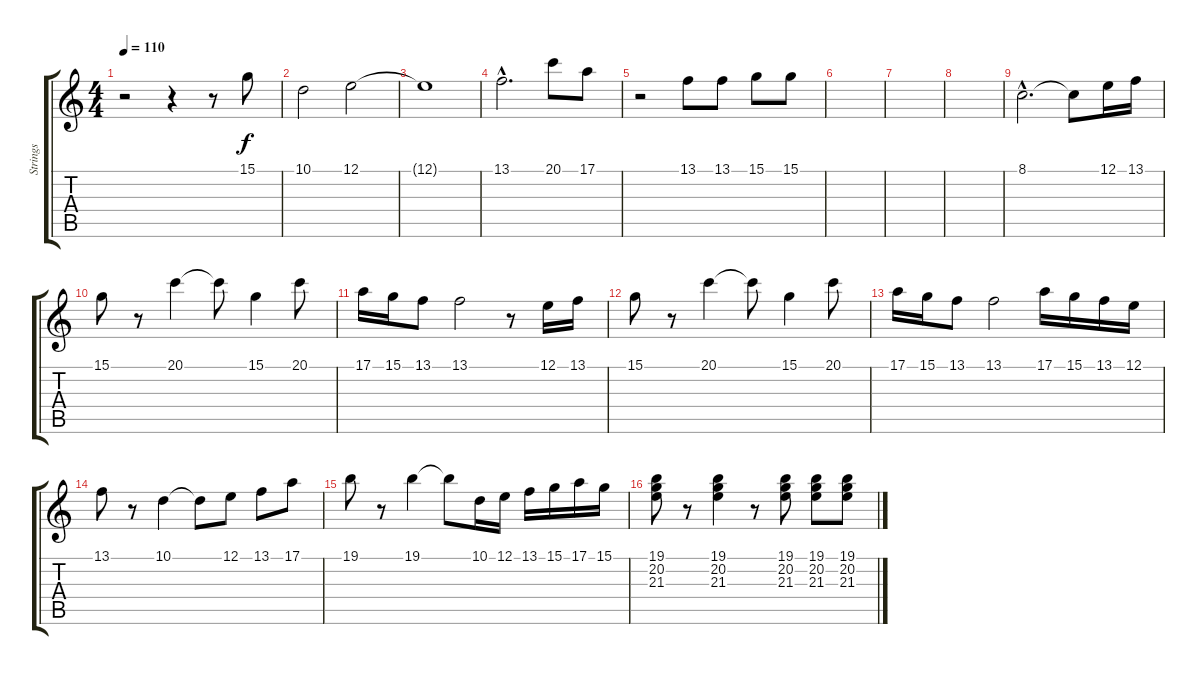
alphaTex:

\track ("Strings" "Strings") {instrument stringensemble1}
\staff {score tabs}
\tuning (E4 B3 G3 D3 A2 E2) {hide}
\ts (4 4)
\tempo 110
\clef g2
\ks c
r.2{dy f} r.4 r.8 15.1.8 |
10.1.2 12.1.2 |
12.1{t}.1 |
13.1{hac}.2{d} 20.1.8 17.1.8 |
r.2 13.1.8 13.1.8 15.1.8 15.1.8 |
|
|
|
8.1{hac}.2{d} 8.1{t}.8 12.1.16 13.1.16 |
15.1.8 r.8 20.1.4 20.1{t}.8 15.1.4 20.1.8 |
17.1.16 15.1.16 13.1.8 13.1.2 r.8 12.1.16 13.1.16 |
15.1.8 r.8 20.1.4 20.1{t}.8 15.1.4 20.1.8 |
17.1.16 15.1.16 13.1.8 13.1.2 17.1.16 15.1.16 13.1.16 12.1.16 |
13.1.8 r.8 10.1.4 10.1{t}.8 12.1.8 13.1.8 17.1.8 |
19.1.8 r.8 19.1.4 19.1{t}.8 10.1.16 12.1.16 13.1.16 15.1.16 17.1.16 15.1.16 |
(19.1 20.2 21.3).8 r.8 (19.1 20.2 21.3).4 r.8 (19.1 20.2 21.3).8 (19.1 20.2 21.3).8 (19.1 20.2 21.3).8
